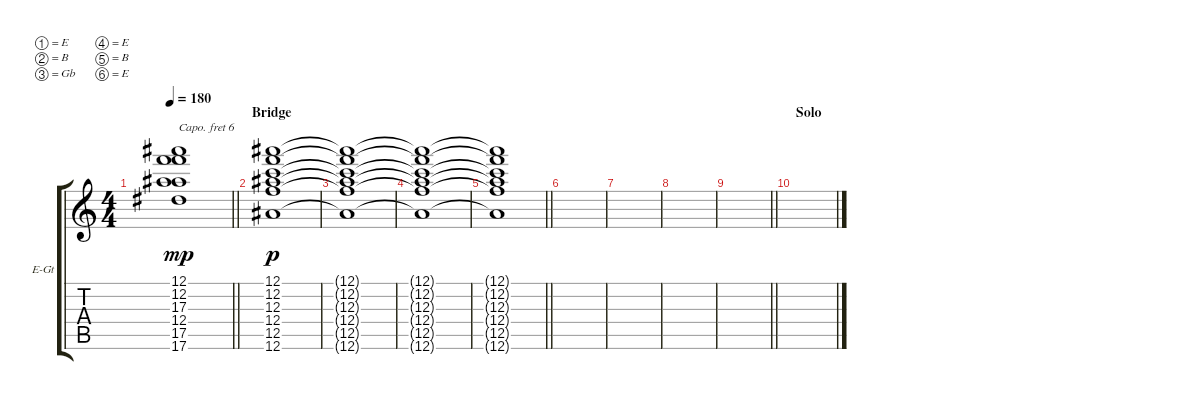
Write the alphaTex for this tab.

\defaultSystemsLayout 4
\bracketExtendMode groupsimilarinstruments
\firstSystemTrackNameOrientation horizontal
\otherSystemsTrackNameOrientation horizontal
\track ("Strings" "E-Gt") {instrument electricguitarclean}
\staff {score tabs}
\capo 6
\tuning (E4 B3 Gb3 E3 B2 E2)
\ts (4 4)
\tempo 180
\clef g2
\scale
0.333333
\barLineRight lightlight
\ks c
(12.1{t} 12.2{t} 17.3{t} 12.4{t} 17.5{t} 17.6{t}).1{dy mp} |
\section ("" "Bridge")
\scale
0.333333 (12.6 12.5 12.4 12.3 12.2 12.1).1{dy p} |
\scale
0.333333 (12.1{t} 12.6{t} 12.5{t} 12.4{t} 12.3{t} 12.2{t}).1 |
\scale
0.333333 (12.1{t} 12.6{t} 12.5{t} 12.4{t} 12.3{t} 12.2{t}).1 |
\scale
0.333333
\barLineRight lightlight
(12.1{t} 12.6{t} 12.5{t} 12.4{t} 12.3{t} 12.2{t}).1 |
\scale
0.333333 |
\scale
0.333333 |
\scale
0.333333 |
\scale
0.333333
\barLineRight lightlight
|
\section ("" "Solo")
\scale
0.333333 |
\scale
0.333333 |
\scale
0.333333 |
\scale
0.333333 |
\scale
0.333333 |
\scale
0.333333 |
\scale
0.333333
